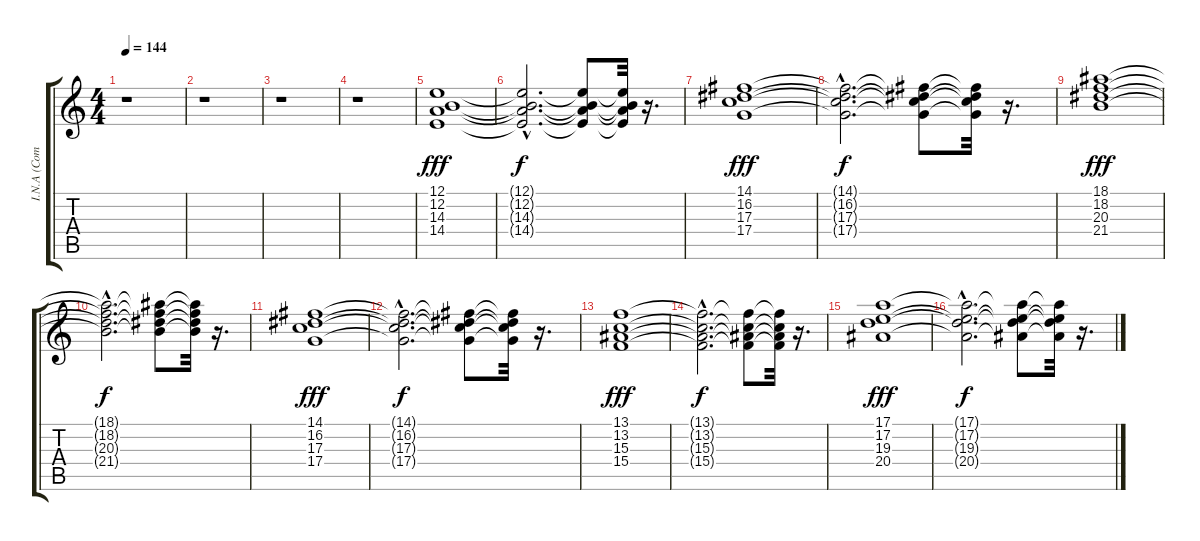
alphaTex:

\track ("I.N.A (Computer effects)" "I.N.A (Com") {instrument fx6goblins}
\staff {score tabs}
\tuning (E4 B3 G3 D3 A2 E2) {hide}
\ts (4 4)
\tempo 144
\clef g2
\ks c
r.1{dy fff} |
r.1 |
r.1 |
r.1 |
(12.1 12.2 14.3 14.4).1 |
(12.1{hac t} 12.2{hac t} 14.3{hac t} 14.4{hac t}).2{d dy f} (12.1{t} 12.2{t} 14.3{t} 14.4{t}).8 (12.1{t} 12.2{t} 14.3{t} 14.4{t}).32 r.16{d} |
(14.1 16.2 17.3 17.4).1{dy fff} |
(14.1{hac t} 16.2{hac t} 17.3{hac t} 17.4{hac t}).2{d dy f} (14.1{t} 16.2{t} 17.3{t} 17.4{t}).8 (14.1{t} 16.2{t} 17.3{t} 17.4{t}).32 r.16{d} |
(18.1 18.2 20.3 21.4).1{dy fff} |
(18.1{hac t} 18.2{hac t} 20.3{hac t} 21.4{hac t}).2{d dy f} (18.1{t} 18.2{t} 20.3{t} 21.4{t}).8 (18.1{t} 18.2{t} 20.3{t} 21.4{t}).32 r.16{d} |
(14.1 16.2 17.3 17.4).1{dy fff} |
(14.1{hac t} 16.2{hac t} 17.3{hac t} 17.4{hac t}).2{d dy f} (14.1{t} 16.2{t} 17.3{t} 17.4{t}).8 (14.1{t} 16.2{t} 17.3{t} 17.4{t}).32 r.16{d} |
(13.1 13.2 15.3 15.4).1{dy fff} |
(13.1{hac t} 13.2{hac t} 15.3{hac t} 15.4{hac t}).2{d dy f} (13.1{t} 13.2{t} 15.3{t} 15.4{t}).8 (13.1{t} 13.2{t} 15.3{t} 15.4{t}).32 r.16{d} |
(17.1 17.2 19.3 20.4).1{dy fff} |
(17.1{hac t} 17.2{hac t} 19.3{hac t} 20.4{hac t}).2{d dy f} (17.1{t} 17.2{t} 19.3{t} 20.4{t}).8 (17.1{t} 17.2{t} 19.3{t} 20.4{t}).32 r.16{d}
